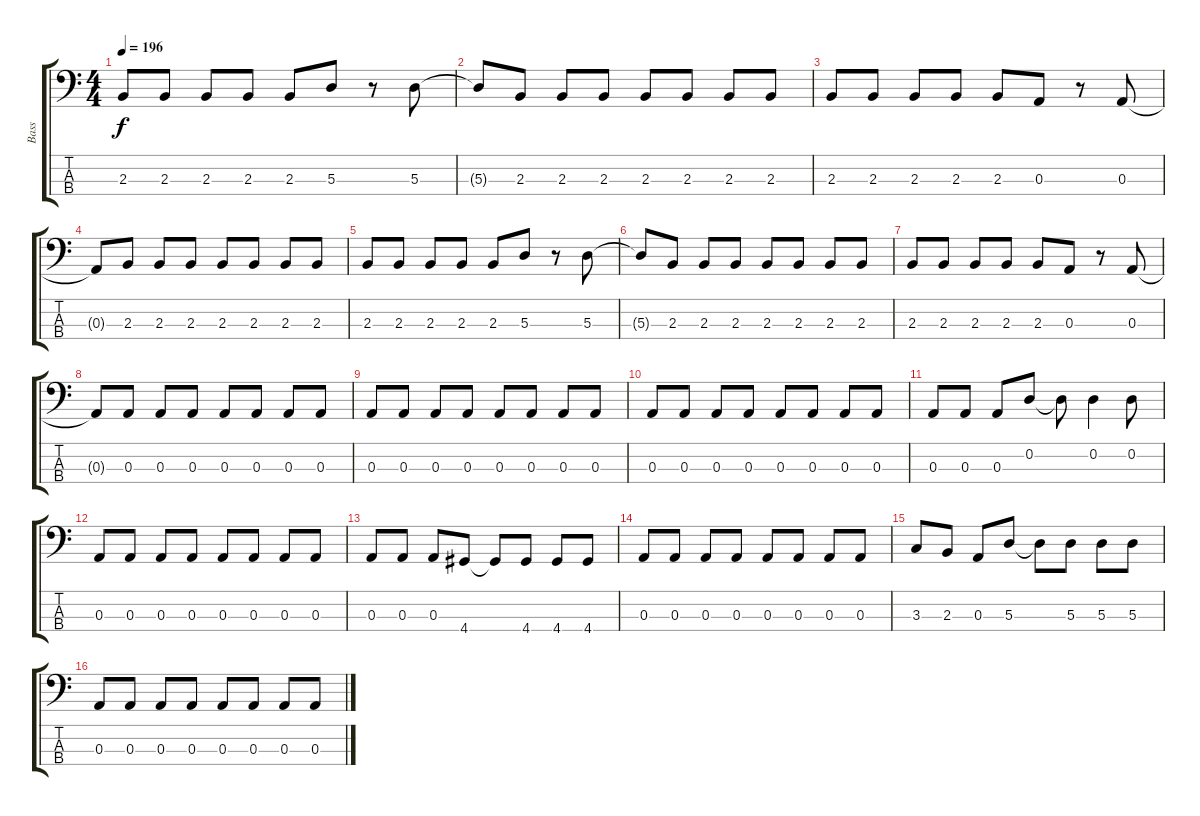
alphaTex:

\track ("Bass" "Bass") {instrument electricbassfinger}
\staff {score tabs}
\tuning (G2 D2 A1 E1) {hide}
\ts (4 4)
\tempo 196
\clef f4
\ks c
2.3.8{dy f} 2.3.8 2.3.8 2.3.8 2.3.8 5.3.8 r.8 5.3.8 |
5.3{t}.8 2.3.8 2.3.8 2.3.8 2.3.8 2.3.8 2.3.8 2.3.8 |
2.3.8 2.3.8 2.3.8 2.3.8 2.3.8 0.3.8 r.8 0.3.8 |
0.3{t}.8 2.3.8 2.3.8 2.3.8 2.3.8 2.3.8 2.3.8 2.3.8 |
2.3.8 2.3.8 2.3.8 2.3.8 2.3.8 5.3.8 r.8 5.3.8 |
5.3{t}.8 2.3.8 2.3.8 2.3.8 2.3.8 2.3.8 2.3.8 2.3.8 |
2.3.8 2.3.8 2.3.8 2.3.8 2.3.8 0.3.8 r.8 0.3.8 |
0.3{t}.8 0.3.8 0.3.8 0.3.8 0.3.8 0.3.8 0.3.8 0.3.8 |
0.3.8 0.3.8 0.3.8 0.3.8 0.3.8 0.3.8 0.3.8 0.3.8 |
0.3.8 0.3.8 0.3.8 0.3.8 0.3.8 0.3.8 0.3.8 0.3.8 |
0.3.8 0.3.8 0.3.8 0.2.8 0.2{t}.8 0.2.4 0.2.8 |
0.3.8 0.3.8 0.3.8 0.3.8 0.3.8 0.3.8 0.3.8 0.3.8 |
0.3.8 0.3.8 0.3.8 4.4.8 4.4{t}.8 4.4.8 4.4.8 4.4.8 |
0.3.8 0.3.8 0.3.8 0.3.8 0.3.8 0.3.8 0.3.8 0.3.8 |
3.3.8 2.3.8 0.3.8 5.3.8 5.3{t}.8 5.3.8 5.3.8 5.3.8 |
0.3.8 0.3.8 0.3.8 0.3.8 0.3.8 0.3.8 0.3.8 0.3.8
